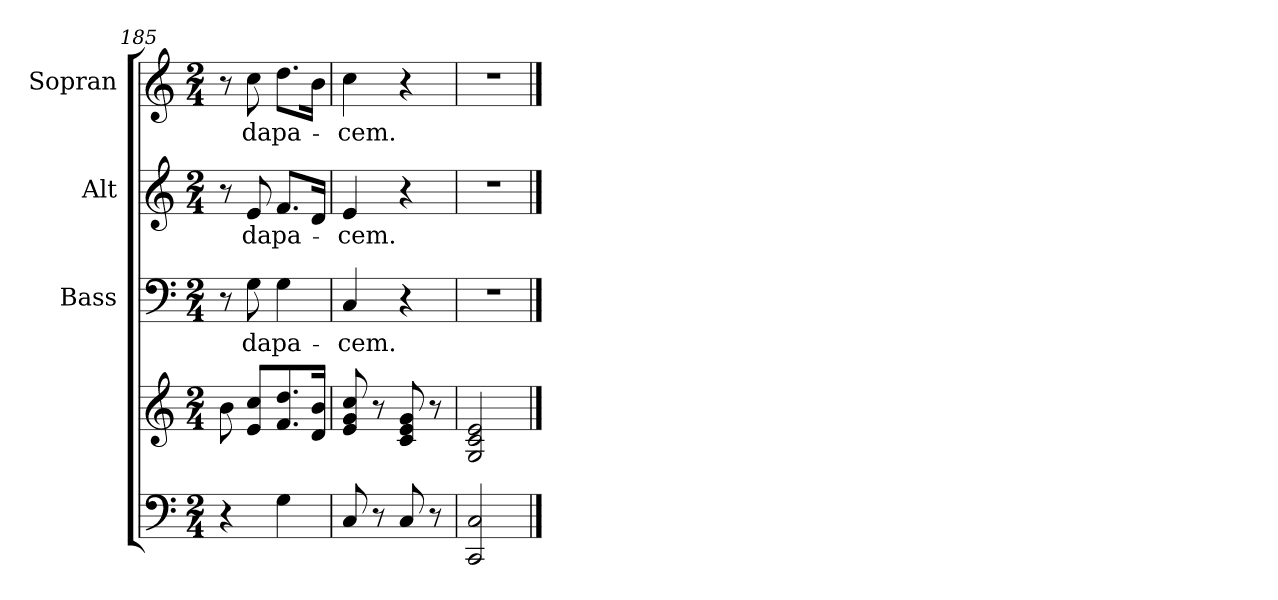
**kern	**kern	**kern	**text	**kern	**text	**kern	**text
*part4	*part4	*part3	*part3	*part2	*part2	*part1	*part1
*staff5	*staff4	*staff3	*staff3	*staff2	*staff2	*staff1	*staff1
*	*	*I"Bass	*	*I"Alt	*	*I"Sopran	*
*	*	*I'B.	*	*I'A.	*	*I'S.	*
*clefF4	*clefG2	*clefF4	*	*clefG2	*	*clefG2	*
*k[]	*k[]	*k[]	*	*k[]	*	*k[]	*
*C:	*C:	*C:	*	*C:	*	*C:	*
*M2/4	*M2/4	*M2/4	*	*M2/4	*	*M2/4	*
=185	=185	=185	=185	=185	=185	=185	=185
4r	8b\	8r	.	8r	.	8r	.
!	!	!	!LO:LY:b	!	!LO:LY:b	!	!LO:LY:b
.	8e/ 8cc/L	8G\	da	8e/	da	8cc\	da
!	!	!	!LO:LY:b	!	!LO:LY:b	!	!LO:LY:b
4G\	8.f/ 8.dd/	4G\	pa-	8.f/L	pa-	8.dd\L	pa-
.	16d/ 16b/Jk	.	.	16d/Jk	.	16b\Jk	.
=186	=186	=186	=186	=186	=186	=186	=186
!	!	!	!LO:LY:b	!	!LO:LY:b	!	!LO:LY:b
8C/	8e/ 8g/ 8cc/	4C/	-cem.	4e/	-cem.	4cc\	-cem.
8r	8r	.	.	.	.	.	.
8C/	8c/ 8e/ 8g/	4r	.	4r	.	4r	.
8r	8r	.	.	.	.	.	.
=187	=187	=187	=187	=187	=187	=187	=187
2CC/ 2C/	2G/ 2c/ 2e/	2r	.	2r	.	2r	.
==	==	==	==	==	==	==	==
*-	*-	*-	*-	*-	*-	*-	*-
